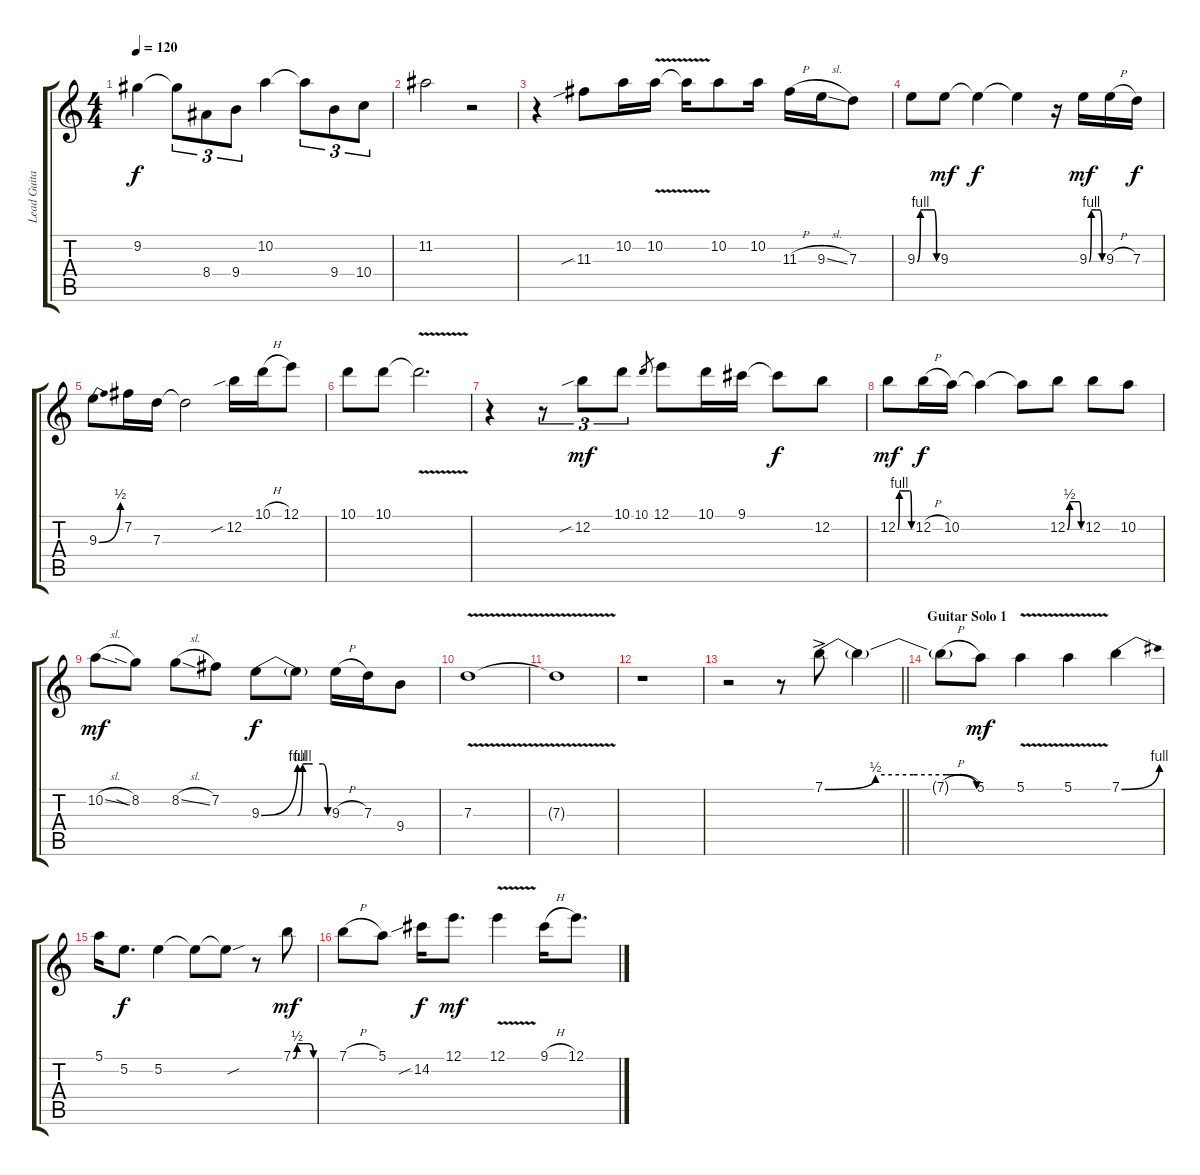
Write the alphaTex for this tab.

\track ("Lead Guitar" "Lead Guita") {instrument overdrivenguitar}
\staff {score tabs}
\tuning (E4 B3 G3 D3 A2 E2) {hide}
\ts (4 4)
\tempo 120
\clef g2
\ks c
9.2.4{dy f} 9.2{t}.8{tu (3 2)} 8.4.8{tu (3 2)} 9.4.8{tu (3 2)} 10.2.4 10.2{t}.8{tu (3 2)} 9.4.8{tu (3 2)} 10.4.8{tu (3 2)} |
11.2.2 r.2 |
r.4 11.3{sib}.8 10.2.16 10.2{v}.16 10.2{t}.16 10.2.8 10.2.16 11.3{h}.16 9.3{sl}.16 7.3.8 |
9.3{be (custom 0 0 10 4 20 4 30 4 52 4 60 0)}.8 9.3.8{dy mf} 9.3{t}.4{dy f} 9.3{t}.4 r.16 9.3{be (custom 0 0 10 4 35 4 50 4 60 0)}.16{dy mf} 9.3{h}.16 7.3.16{dy f} |
9.3{be (bend 0 0 60 2)}.8 7.2.16 7.3.16 7.3{t}.2 12.2{sib}.16 10.1{h}.16 12.1.8 |
10.1.8 10.1.8 10.1{v t}.2{d} |
r.4 r.8{tu (3 2) beam split} 12.2{sib}.8{tu (3 2) dy mf beam merge} 10.1.8{tu (3 2)} 10.1.8{gr} 12.1.8 10.1.16 9.1.16 9.1{t}.8{dy f} 12.2.8 |
12.2{be (custom 0 0 7 4 15 4 36 4 50 4 55 4 60 0)}.8{dy mf} 12.2{h}.16{dy f} 10.2.16 10.2{t}.4 10.2{t}.8 12.2{be (custom 0 0 10 2 20 2 30 2 51 2 60 0)}.8 12.2.8 10.2.8 |
10.2{sl}.8{dy mf} 8.2{sia}.8 8.2{sl}.8 7.2.8 9.3{be (bend 0 0 60 4)}.8{dy f} 9.3{be (custom 0 0 10 4 20 4 30 4 50 4 60 0) t}.8 9.3{h}.16 7.3.16 9.4.8 |
7.3{v}.1 |
7.3{t}.1 |
r.1 |
\barLineRight lightlight
r.2 r.8 7.1{be (custom 0 0 20 2 35 2 48 2 60 0) ac}.8 7.1{t}.4 |
\section ("" "Guitar Solo 1")
7.1{h t}.8 5.1.8{dy mf} 5.1{v}.4 5.1{v}.4 7.1{be (bend 0 0 60 4)}.4 |
5.1.16 5.2.8{d dy f} 5.2.4 5.2{t}.8 5.2{sou t}.8 r.8 7.1{be (custom 0 0 12 2 30 2 47 2 60 0)}.8{dy mf} |
7.1{h}.8 5.1.8 14.2{sib}.16{dy f} 12.1.8{d dy mf} 12.1{v}.4 9.1{h}.16 12.1.8{d}
